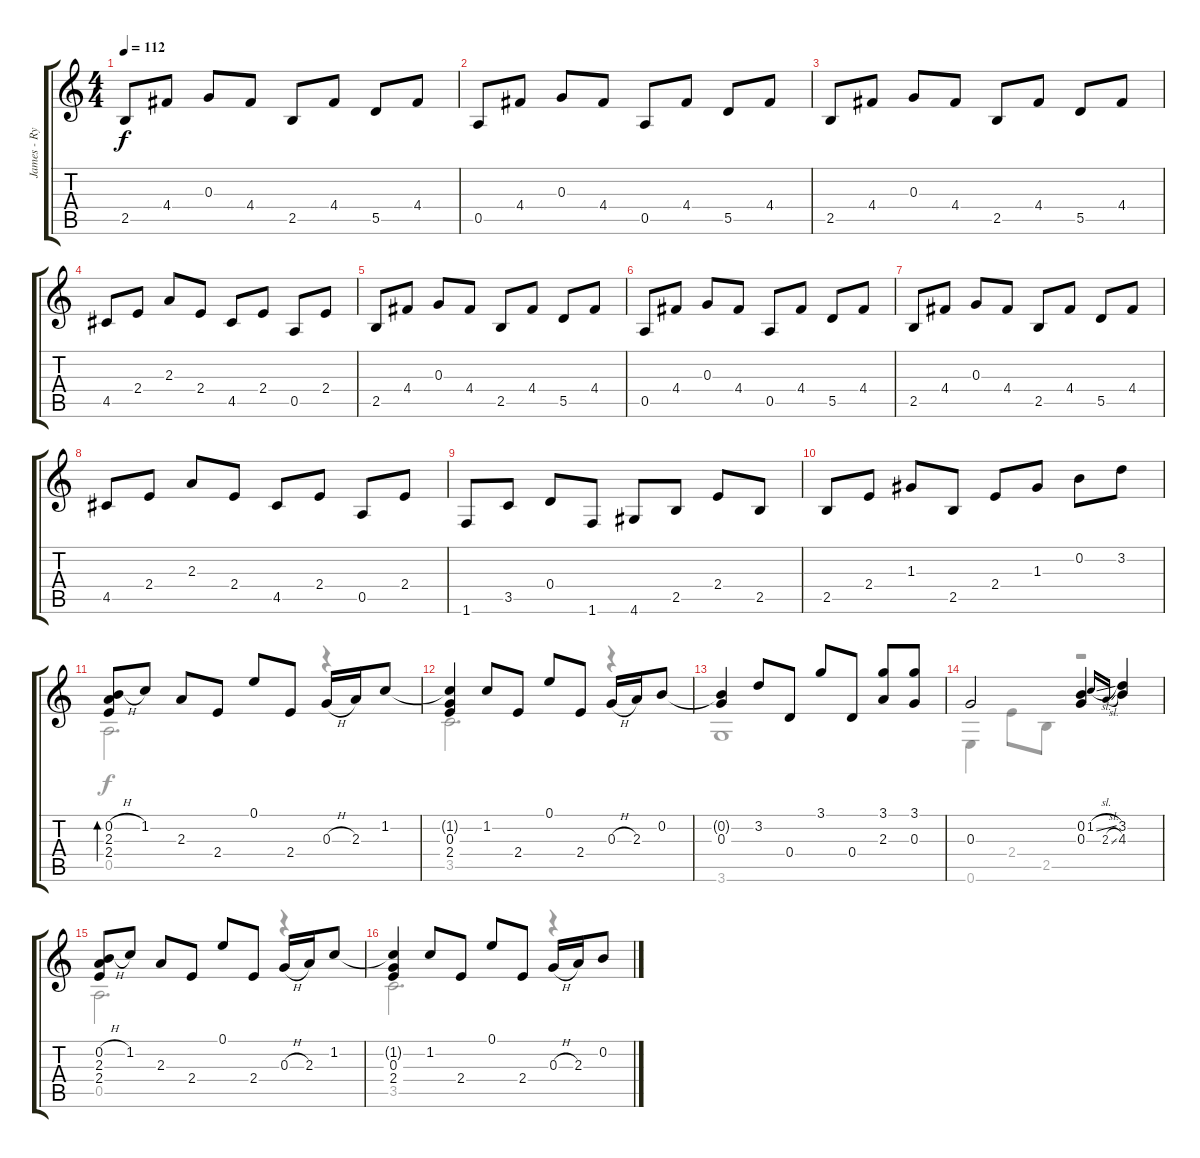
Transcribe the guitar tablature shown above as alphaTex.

\track ("James - Rythme Distortion" "James - Ry") {instrument distortionguitar}
\staff {score tabs}
\tuning (E4 B3 G3 D3 A2 E2) {hide}
\voice
\ts (4 4)
\tempo 112
\clef g2
\ks c
2.5.8{dy f} 4.4.8 0.3.8 4.4.8 2.5.8 4.4.8 5.5.8 4.4.8 |
0.5.8 4.4.8 0.3.8 4.4.8 0.5.8 4.4.8 5.5.8 4.4.8 |
2.5.8 4.4.8 0.3.8 4.4.8 2.5.8 4.4.8 5.5.8 4.4.8 |
4.5.8 2.4.8 2.3.8 2.4.8 4.5.8 2.4.8 0.5.8 2.4.8 |
2.5.8 4.4.8 0.3.8 4.4.8 2.5.8 4.4.8 5.5.8 4.4.8 |
0.5.8 4.4.8 0.3.8 4.4.8 0.5.8 4.4.8 5.5.8 4.4.8 |
2.5.8 4.4.8 0.3.8 4.4.8 2.5.8 4.4.8 5.5.8 4.4.8 |
4.5.8 2.4.8 2.3.8 2.4.8 4.5.8 2.4.8 0.5.8 2.4.8 |
1.6.8 3.5.8 0.4.8 1.6.8 4.6.8 2.5.8 2.4.8 2.5.8 |
2.5.8 2.4.8 1.3.8 2.5.8 2.4.8 1.3.8 0.2.8 3.2.8 |
(0.2{h} 2.3 2.4).8{bd 120} 1.2.8 2.3.8 2.4.8 0.1.8 2.4.8 0.3{h}.16 2.3.16 1.2.8 |
(1.2{t} 0.3 2.4).4 1.2.8 2.4.8 0.1.8 2.4.8 0.3{h}.16 2.3.16 0.2.8 |
(0.2{t} 0.3).4 3.2.8 0.4.8 3.1.8 0.4.8 (3.1 2.3).8 (3.1 0.3).8 |
0.3.2 (0.2 0.3).4 1.2{sl}.16{gr onbeat} 2.3{sl}.16{gr onbeat} (3.2 4.3).4 |
(0.2{h} 2.3 2.4).8 1.2.8 2.3.8 2.4.8 0.1.8 2.4.8 0.3{h}.16 2.3.16 1.2.8 |
(1.2{t} 0.3 2.4).4 1.2.8 2.4.8 0.1.8 2.4.8 0.3{h}.16 2.3.16 0.2.8
\voice
\clef g2
\ottava regular
\simile none
\ks c
|
|
|
|
|
|
|
|
|
|
0.5.2{d} r.4 |
3.5.2{d} r.4 |
3.6.1 |
0.6.4 2.4.8 2.5.8 r.2 |
0.5.2{d} r.4 |
3.5.2{d} r.4
